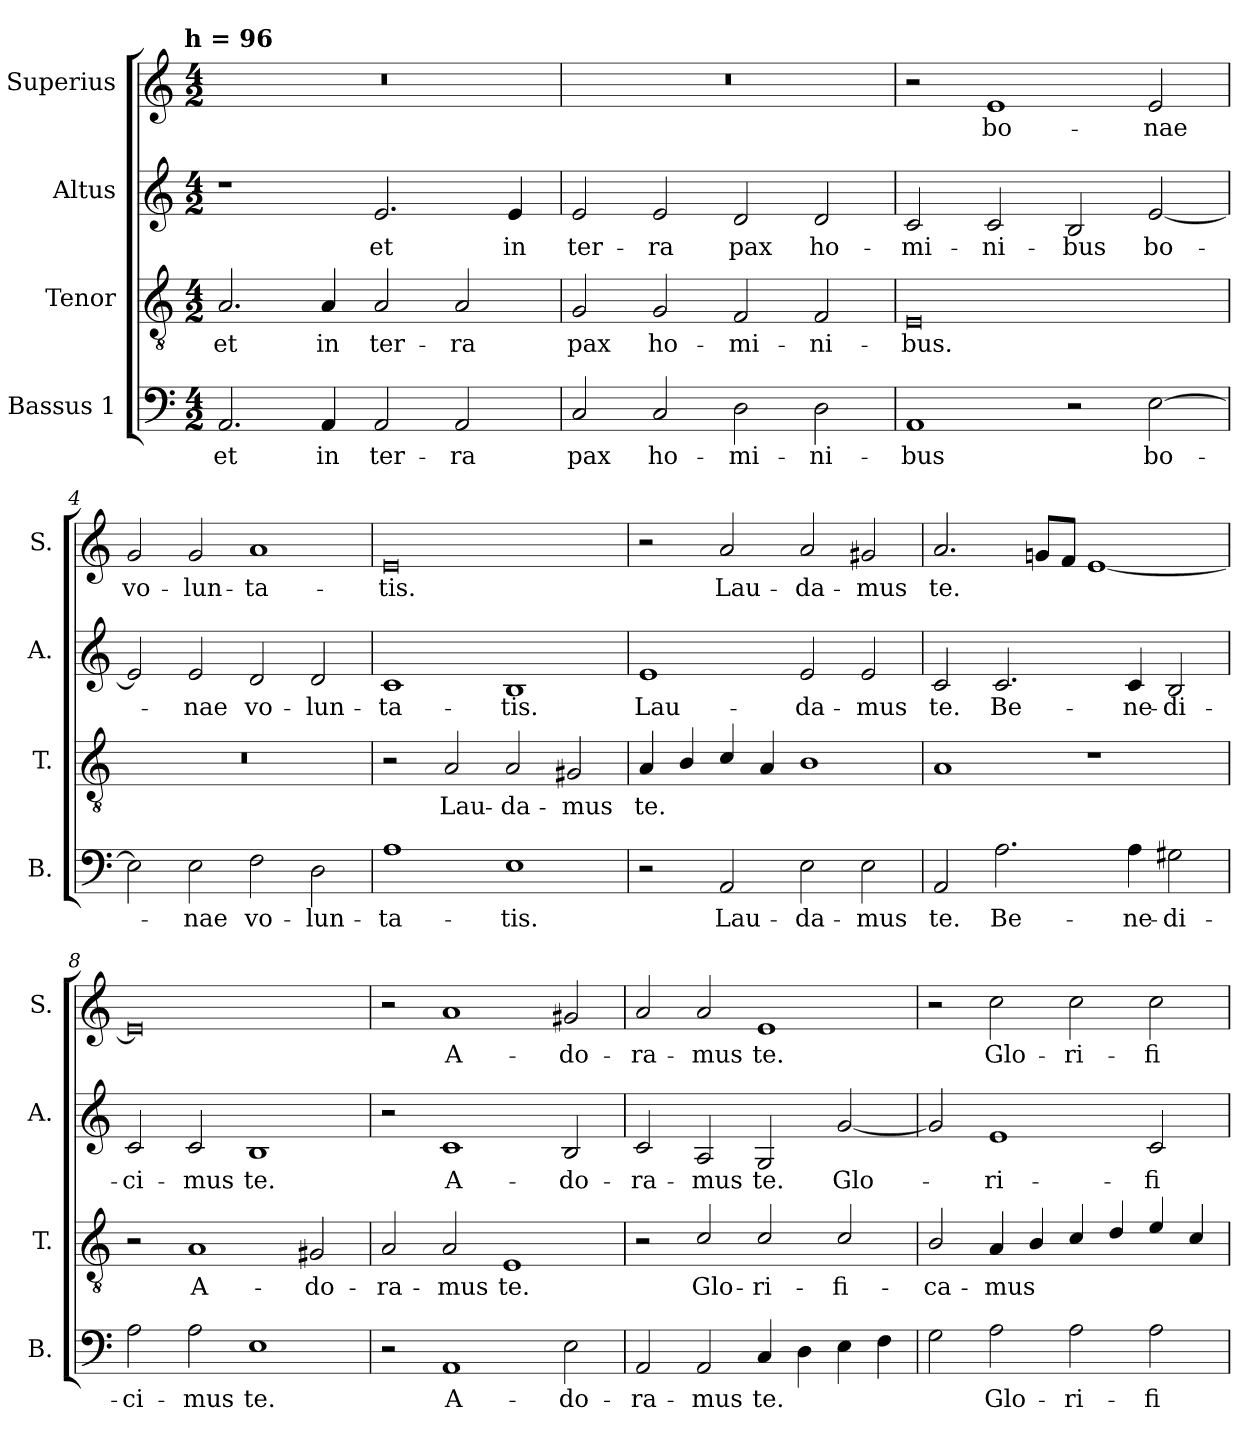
**kern	**text	**kern	**text	**kern	**text	**kern	**text
*part4	*part4	*part3	*part3	*part2	*part2	*part1	*part1
*staff4	*staff4	*staff3	*staff3	*staff2	*staff2	*staff1	*staff1
*I"Bassus 1	*	*I"Tenor	*	*I"Altus	*	*I"Superius	*
*I'B.	*	*I'T.	*	*I'A.	*	*I'S.	*
*clefF4	*	*clefGv2	*	*clefG2	*	*clefG2	*
*	*	*ITrd7c12	*	*	*	*	*
*k[]	*	*k[]	*	*k[]	*	*k[]	*
*C:	*	*C:	*	*C:	*	*C:	*
!!LO:TX:omd:t=h = 96
*M4/2	*	*M4/2	*	*M4/2	*	*M4/2	*
=1	=1	=1	=1	=1	=1	=1	=1
2.AA/	et	2.AA/	et	1r	.	0r	.
4AA/	in	4AA/	in	.	.	.	.
2AA/	ter-	2AA/	ter-	2.e/	et	.	.
2AA/	-ra	2AA/	-ra	.	.	.	.
.	.	.	.	4e/	in	.	.
=2	=2	=2	=2	=2	=2	=2	=2
2C/	pax	2GG/	pax	2e/	ter-	0r	.
2C/	ho-	2GG/	ho-	2e/	-ra	.	.
2D\	-mi-	2FF/	-mi-	2d/	pax	.	.
2D\	-ni-	2FF/	-ni-	2d/	ho-	.	.
=3	=3	=3	=3	=3	=3	=3	=3
1AA/	-bus	0EE/	-bus.	2c/	-mi-	2r	.
.	.	.	.	2c/	-ni-	1e/	bo-
2r	.	.	.	2B/	-bus	.	.
[2E\	bo-	.	.	[2e/	bo-	2e/	-nae
=4	=4	=4	=4	=4	=4	=4	=4
2E\]	.	0r	.	2e/]	.	2g/	vo-
2E\	-nae	.	.	2e/	-nae	2g/	-lun-
2F\	vo-	.	.	2d/	vo-	1a/	-ta-
2D\	-lun-	.	.	2d/	-lun-	.	.
=5	=5	=5	=5	=5	=5	=5	=5
1A\	-ta-	2r	.	1c/	-ta-	0e/	-tis.
.	.	2AA/	Lau-	.	.	.	.
1E\	-tis.	2AA/	-da-	1B/	-tis.	.	.
.	.	2GG#X/	-mus	.	.	.	.
=6	=6	=6	=6	=6	=6	=6	=6
2r	.	4AA/	te.	1e/	Lau-	2r	.
.	.	4BB/	.	.	.	.	.
2AA/	Lau-	4C/	.	.	.	2a/	Lau-
.	.	4AA/	.	.	.	.	.
2E\	-da-	1BB\	.	2e/	-da-	2a/	-da-
2E\	-mus	.	.	2e/	-mus	2g#X/	-mus
=7	=7	=7	=7	=7	=7	=7	=7
2AA/	te.	1AA/	.	2c/	te.	2.a/	te.
2.A\	Be-	.	.	2.c/	Be-	.	.
.	.	.	.	.	.	8gn/L	.
.	.	.	.	.	.	8f/J	.
.	.	1r	.	.	.	[1e/	.
4A\	-ne-	.	.	4c/	-ne-	.	.
2G#X\	-di-	.	.	2B/	-di-	.	.
=8	=8	=8	=8	=8	=8	=8	=8
2A\	-ci-	2r	.	2c/	-ci-	0e/]	.
2A\	-mus	1AA/	A-	2c/	-mus	.	.
1E\	te.	.	.	1B/	te.	.	.
.	.	2GG#X/	-do-	.	.	.	.
=9	=9	=9	=9	=9	=9	=9	=9
2r	.	2AA/	-ra-	2r	.	2r	.
1AA/	A-	2AA/	-mus	1c/	A-	1a/	A-
.	.	1EE/	te.	.	.	.	.
2E\	-do-	.	.	2B/	-do-	2g#X/	-do-
=10	=10	=10	=10	=10	=10	=10	=10
2AA/	-ra-	2r	.	2c/	-ra-	2a/	-ra-
2AA/	-mus	2C/	Glo-	2A/	-mus	2a/	-mus
4C/	te.	2C/	-ri-	2G/	te.	1e/	te.
4D\	.	.	.	.	.	.	.
4E\	.	2C/	-fi-	[2g/	Glo-	.	.
4F\	.	.	.	.	.	.	.
=11	=11	=11	=11	=11	=11	=11	=11
2G\	.	2BB/	-ca-	2g/]	.	2r	.
2A\	Glo-	4AA/	-mus	1e/	-ri-	2cc\	Glo-
.	.	4BB/	.	.	.	.	.
2A\	-ri-	4C/	.	.	.	2cc\	-ri-
.	.	4D/	.	.	.	.	.
2A\	-fi-	4E/	.	2c/	-fi-	2cc\	-fi-
.	.	4C/	.	.	.	.	.
=	=	=	=	=	=	=	=
*-	*-	*-	*-	*-	*-	*-	*-
